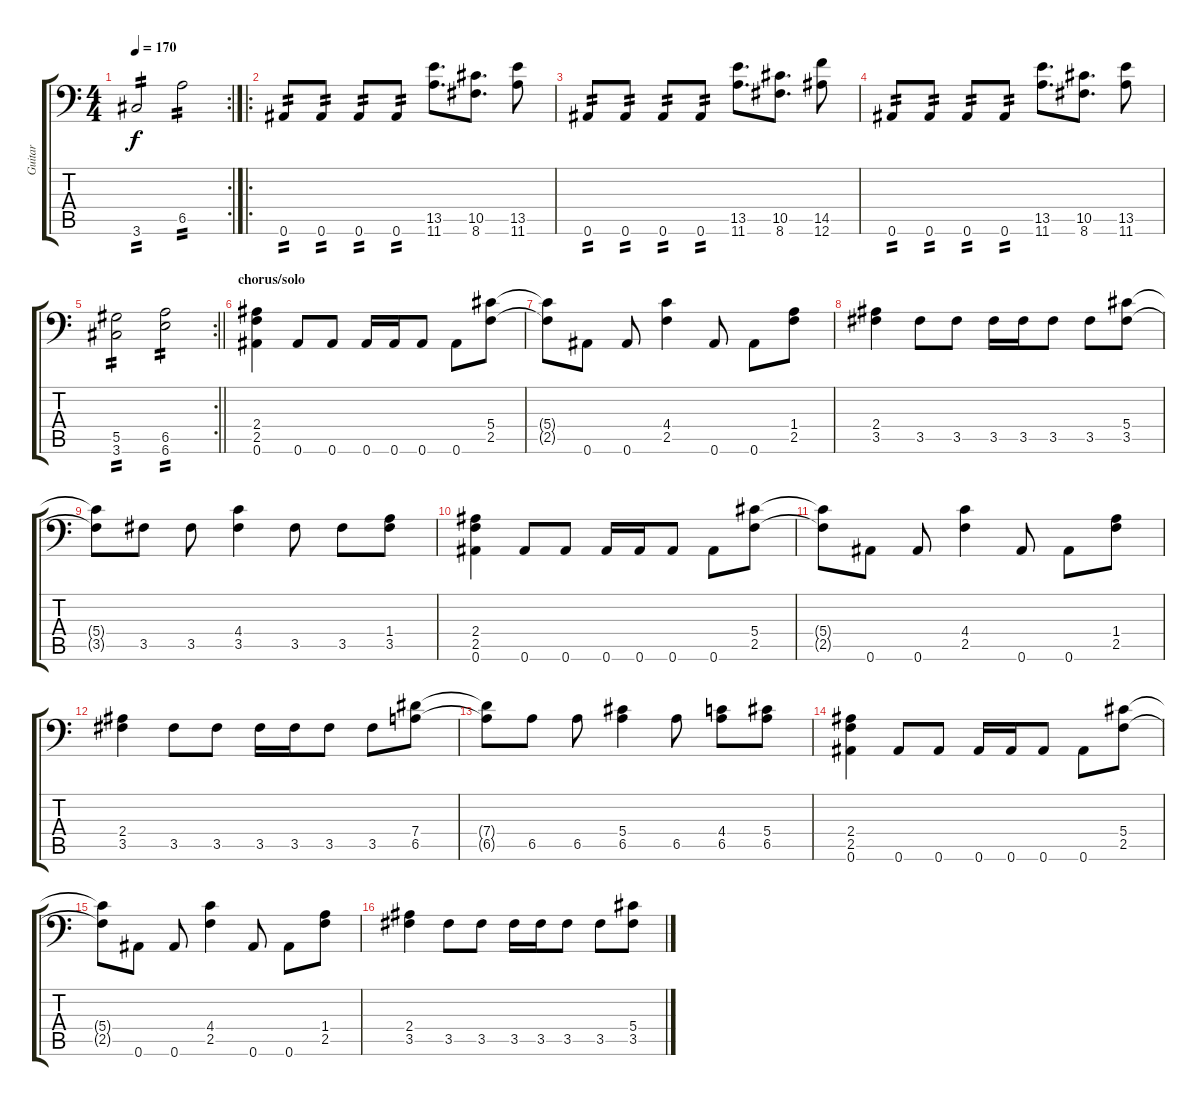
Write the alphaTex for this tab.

\track ("Guitar" "Guitar") {instrument electricguitarclean}
\staff {score tabs}
\tuning (Bb3 F3 Db3 Ab2 Eb2 Bb1) {hide}
\rc 2
\ts (4 4)
\tempo 170
\clef f4
\ks c
3.6.2{tp 2 dy f} 6.5.2{tp 2} |
\ro
0.6.8{tp 2} 0.6.8{tp 2} 0.6.8{tp 2} 0.6.8{tp 2} (13.5 11.6).8{d} (10.5 8.6).8{d} (13.5 11.6).8 |
0.6.8{tp 2} 0.6.8{tp 2} 0.6.8{tp 2} 0.6.8{tp 2} (13.5 11.6).8{d} (10.5 8.6).8{d} (14.5 12.6).8 |
0.6.8{tp 2} 0.6.8{tp 2} 0.6.8{tp 2} 0.6.8{tp 2} (13.5 11.6).8{d} (10.5 8.6).8{d} (13.5 11.6).8 |
\rc 2
\barLineRight lightlight
(5.5 3.6).2{tp 2} (6.5 6.6).2{tp 2} |
\section ("" "chorus/solo")
(2.4 2.5 0.6).4{instrument distortionguitar} 0.6.8 0.6.8 0.6.16 0.6.16 0.6.8 0.6.8 (5.4 2.5).8 |
(5.4{t} 2.5{t}).8 0.6.8 0.6.8 (4.4 2.5).4 0.6.8 0.6.8 (1.4 2.5).8 |
(2.4 3.5).4 3.5.8 3.5.8 3.5.16 3.5.16 3.5.8 3.5.8 (5.4 3.5).8 |
(5.4{t} 3.5{t}).8 3.5.8 3.5.8 (4.4 3.5).4 3.5.8 3.5.8 (1.4 3.5).8 |
(2.4 2.5 0.6).4{instrument distortionguitar} 0.6.8 0.6.8 0.6.16 0.6.16 0.6.8 0.6.8 (5.4 2.5).8 |
(5.4{t} 2.5{t}).8 0.6.8 0.6.8 (4.4 2.5).4 0.6.8 0.6.8 (1.4 2.5).8 |
(2.4 3.5).4 3.5.8 3.5.8 3.5.16 3.5.16 3.5.8 3.5.8 (7.4 6.5).8 |
(7.4{t} 6.5{t}).8 6.5.8 6.5.8 (5.4 6.5).4 6.5.8 (4.4 6.5).8 (5.4 6.5).8 |
(2.4 2.5 0.6).4{instrument distortionguitar} 0.6.8 0.6.8 0.6.16 0.6.16 0.6.8 0.6.8 (5.4 2.5).8 |
(5.4{t} 2.5{t}).8 0.6.8 0.6.8 (4.4 2.5).4 0.6.8 0.6.8 (1.4 2.5).8 |
(2.4 3.5).4 3.5.8 3.5.8 3.5.16 3.5.16 3.5.8 3.5.8 (5.4 3.5).8
